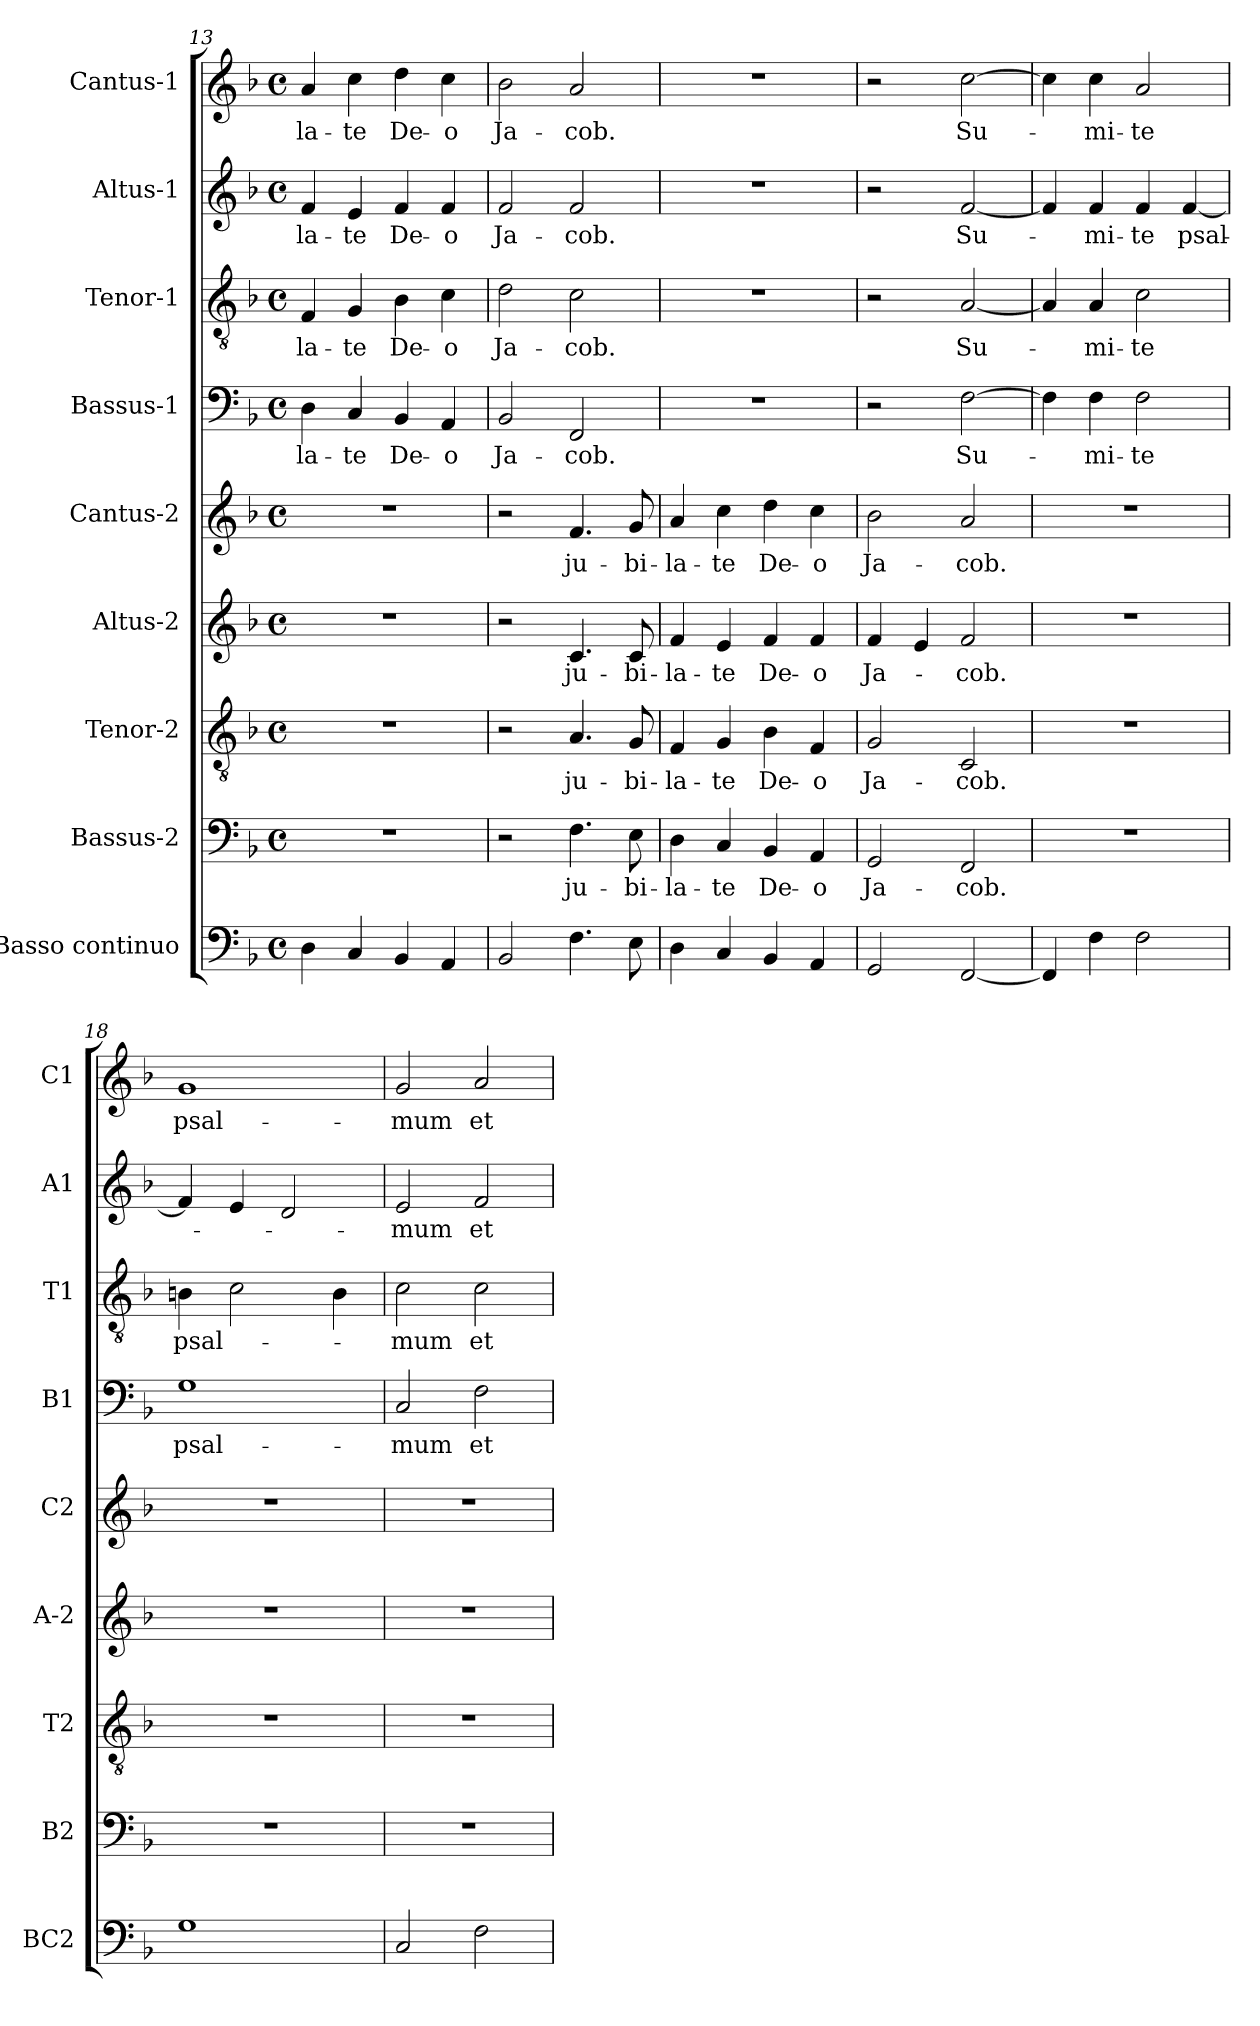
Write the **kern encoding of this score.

**kern	**kern	**text	**kern	**text	**kern	**text	**kern	**text	**kern	**text	**kern	**text	**kern	**text	**kern	**text
*part9	*part8	*part8	*part7	*part7	*part6	*part6	*part5	*part5	*part4	*part4	*part3	*part3	*part2	*part2	*part1	*part1
*staff9	*staff8	*staff8	*staff7	*staff7	*staff6	*staff6	*staff5	*staff5	*staff4	*staff4	*staff3	*staff3	*staff2	*staff2	*staff1	*staff1
*I"Basso continuo	*I"Bassus-2	*	*I"Tenor-2	*	*I"Altus-2	*	*I"Cantus-2	*	*I"Bassus-1	*	*I"Tenor-1	*	*I"Altus-1	*	*I"Cantus-1	*
*I'BC2	*I'B2	*	*I'T2	*	*I'A-2	*	*I'C2	*	*I'B1	*	*I'T1	*	*I'A1	*	*I'C1	*
*clefF4	*clefF4	*	*clefGv2	*	*clefG2	*	*clefG2	*	*clefF4	*	*clefGv2	*	*clefG2	*	*clefG2	*
*k[b-]	*k[b-]	*	*k[b-]	*	*k[b-]	*	*k[b-]	*	*k[b-]	*	*k[b-]	*	*k[b-]	*	*k[b-]	*
*F:	*F:	*	*F:	*	*F:	*	*F:	*	*F:	*	*F:	*	*F:	*	*F:	*
*M4/4	*M4/4	*	*M4/4	*	*M4/4	*	*M4/4	*	*M4/4	*	*M4/4	*	*M4/4	*	*M4/4	*
*met(c)	*met(c)	*	*met(c)	*	*met(c)	*	*met(c)	*	*met(c)	*	*met(c)	*	*met(c)	*	*met(c)	*
=13	=13	=13	=13	=13	=13	=13	=13	=13	=13	=13	=13	=13	=13	=13	=13	=13
!	!	!	!	!	!	!	!	!	!	!LO:LY:b	!	!LO:LY:b	!	!LO:LY:b	!	!LO:LY:b
4D\	1r	.	1r	.	1r	.	1r	.	4D\	-la-	4F/	-la-	4f/	-la-	4a/	-la-
!	!	!	!	!	!	!	!	!	!	!LO:LY:b	!	!LO:LY:b	!	!LO:LY:b	!	!LO:LY:b
4C/	.	.	.	.	.	.	.	.	4C/	-te	4G/	-te	4e/	-te	4cc\	-te
!	!	!	!	!	!	!	!	!	!	!LO:LY:b	!	!LO:LY:b	!	!LO:LY:b	!	!LO:LY:b
4BB-/	.	.	.	.	.	.	.	.	4BB-/	De-	4B-\	De-	4f/	De-	4dd\	De-
!	!	!	!	!	!	!	!	!	!	!LO:LY:b	!	!LO:LY:b	!	!LO:LY:b	!	!LO:LY:b
4AA/	.	.	.	.	.	.	.	.	4AA/	-o	4c\	-o	4f/	-o	4cc\	-o
=14	=14	=14	=14	=14	=14	=14	=14	=14	=14	=14	=14	=14	=14	=14	=14	=14
!	!	!	!	!	!	!	!	!	!	!LO:LY:b	!	!LO:LY:b	!	!LO:LY:b	!	!LO:LY:b
2BB-/	2r	.	2r	.	2r	.	2r	.	2BB-/	Ja-	2d\	Ja-	2f/	Ja-	2b-\	Ja-
!	!	!LO:LY:b	!	!LO:LY:b	!	!LO:LY:b	!	!LO:LY:b	!	!LO:LY:b	!	!LO:LY:b	!	!LO:LY:b	!	!LO:LY:b
4.F\	4.F\	ju-	4.A/	ju-	4.c/	ju-	4.f/	ju-	2FF/	-cob.	2c\	-cob.	2f/	-cob.	2a/	-cob.
!	!	!LO:LY:b	!	!LO:LY:b	!	!LO:LY:b	!	!LO:LY:b	!	!	!	!	!	!	!	!
8E\	8E\	-bi-	8G/	-bi-	8c/	-bi-	8g/	-bi-	.	.	.	.	.	.	.	.
!!LO:LB:g=z
=15	=15	=15	=15	=15	=15	=15	=15	=15	=15	=15	=15	=15	=15	=15	=15	=15
!	!	!LO:LY:b	!	!LO:LY:b	!	!LO:LY:b	!	!LO:LY:b	!	!	!	!	!	!	!	!
4D\	4D\	-la-	4F/	-la-	4f/	-la-	4a/	-la-	1r	.	1r	.	1r	.	1r	.
!	!	!LO:LY:b	!	!LO:LY:b	!	!LO:LY:b	!	!LO:LY:b	!	!	!	!	!	!	!	!
4C/	4C/	-te	4G/	-te	4e/	-te	4cc\	-te	.	.	.	.	.	.	.	.
!	!	!LO:LY:b	!	!LO:LY:b	!	!LO:LY:b	!	!LO:LY:b	!	!	!	!	!	!	!	!
4BB-/	4BB-/	De-	4B-\	De-	4f/	De-	4dd\	De-	.	.	.	.	.	.	.	.
!	!	!LO:LY:b	!	!LO:LY:b	!	!LO:LY:b	!	!LO:LY:b	!	!	!	!	!	!	!	!
4AA/	4AA/	-o	4F/	-o	4f/	-o	4cc\	-o	.	.	.	.	.	.	.	.
=16	=16	=16	=16	=16	=16	=16	=16	=16	=16	=16	=16	=16	=16	=16	=16	=16
!	!	!LO:LY:b	!	!LO:LY:b	!	!LO:LY:b	!	!LO:LY:b	!	!	!	!	!	!	!	!
2GG/	2GG/	Ja-	2G/	Ja-	4f/	Ja-	2b-\	Ja-	2r	.	2r	.	2r	.	2r	.
.	.	.	.	.	4e/	.	.	.	.	.	.	.	.	.	.	.
!	!	!LO:LY:b	!	!LO:LY:b	!	!LO:LY:b	!	!LO:LY:b	!	!LO:LY:b	!	!LO:LY:b	!	!LO:LY:b	!	!LO:LY:b
[2FF/	2FF/	-cob.	2C/	-cob.	2f/	-cob.	2a/	-cob.	[2F\	Su-	[2A/	Su-	[2f/	Su-	[2cc\	Su-
=17	=17	=17	=17	=17	=17	=17	=17	=17	=17	=17	=17	=17	=17	=17	=17	=17
4FF/]	1r	.	1r	.	1r	.	1r	.	4F\]	.	4A/]	.	4f/]	.	4cc\]	.
!	!	!	!	!	!	!	!	!	!	!LO:LY:b	!	!LO:LY:b	!	!LO:LY:b	!	!LO:LY:b
4F\	.	.	.	.	.	.	.	.	4F\	-mi-	4A/	-mi-	4f/	-mi-	4cc\	-mi-
!	!	!	!	!	!	!	!	!	!	!LO:LY:b	!	!LO:LY:b	!	!LO:LY:b	!	!LO:LY:b
2F\	.	.	.	.	.	.	.	.	2F\	-te	2c\	-te	4f/	-te	2a/	-te
!	!	!	!	!	!	!	!	!	!	!	!	!	!	!LO:LY:b	!	!
.	.	.	.	.	.	.	.	.	.	.	.	.	[4f/	psal-	.	.
=18	=18	=18	=18	=18	=18	=18	=18	=18	=18	=18	=18	=18	=18	=18	=18	=18
!	!	!	!	!	!	!	!	!	!	!LO:LY:b	!	!LO:LY:b	!	!	!	!LO:LY:b
1G	1r	.	1r	.	1r	.	1r	.	1G	psal-	4Bn\	psal-	4f/]	.	1g	psal-
.	.	.	.	.	.	.	.	.	.	.	2c\	.	4e/	.	.	.
.	.	.	.	.	.	.	.	.	.	.	.	.	2d/	.	.	.
.	.	.	.	.	.	.	.	.	.	.	4B\	.	.	.	.	.
=19	=19	=19	=19	=19	=19	=19	=19	=19	=19	=19	=19	=19	=19	=19	=19	=19
!	!	!	!	!	!	!	!	!	!	!LO:LY:b	!	!LO:LY:b	!	!LO:LY:b	!	!LO:LY:b
2C/	1r	.	1r	.	1r	.	1r	.	2C/	-mum	2c\	-mum	2e/	-mum	2g/	-mum
!	!	!	!	!	!	!	!	!	!	!LO:LY:b	!	!LO:LY:b	!	!LO:LY:b	!	!LO:LY:b
2F\	.	.	.	.	.	.	.	.	2F\	et	2c\	et	2f/	et	2a/	et
=	=	=	=	=	=	=	=	=	=	=	=	=	=	=	=	=
*-	*-	*-	*-	*-	*-	*-	*-	*-	*-	*-	*-	*-	*-	*-	*-	*-
